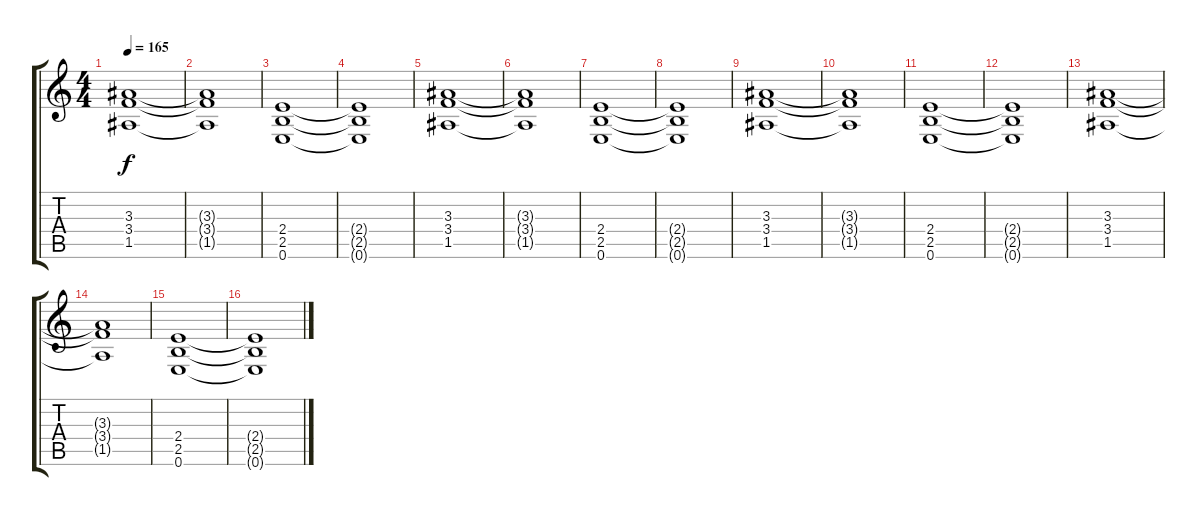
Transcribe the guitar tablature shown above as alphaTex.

\track "" {instrument distortionguitar}
\staff {score tabs}
\tuning (E4 B3 G3 D3 A2 E2) {hide}
\ts (4 4)
\tempo 165
\clef g2
\ks c
(3.3 3.4 1.5).1{dy f instrument distortionguitar} |
(3.3{t} 3.4{t} 1.5{t}).1 |
(2.4 2.5 0.6).1 |
(2.4{t} 2.5{t} 0.6{t}).1 |
(3.3 3.4 1.5).1 |
(3.3{t} 3.4{t} 1.5{t}).1 |
(2.4 2.5 0.6).1 |
(2.4{t} 2.5{t} 0.6{t}).1 |
(3.3 3.4 1.5).1 |
(3.3{t} 3.4{t} 1.5{t}).1 |
(2.4 2.5 0.6).1 |
(2.4{t} 2.5{t} 0.6{t}).1 |
(3.3 3.4 1.5).1 |
(3.3{t} 3.4{t} 1.5{t}).1 |
(2.4 2.5 0.6).1 |
(2.4{t} 2.5{t} 0.6{t}).1
